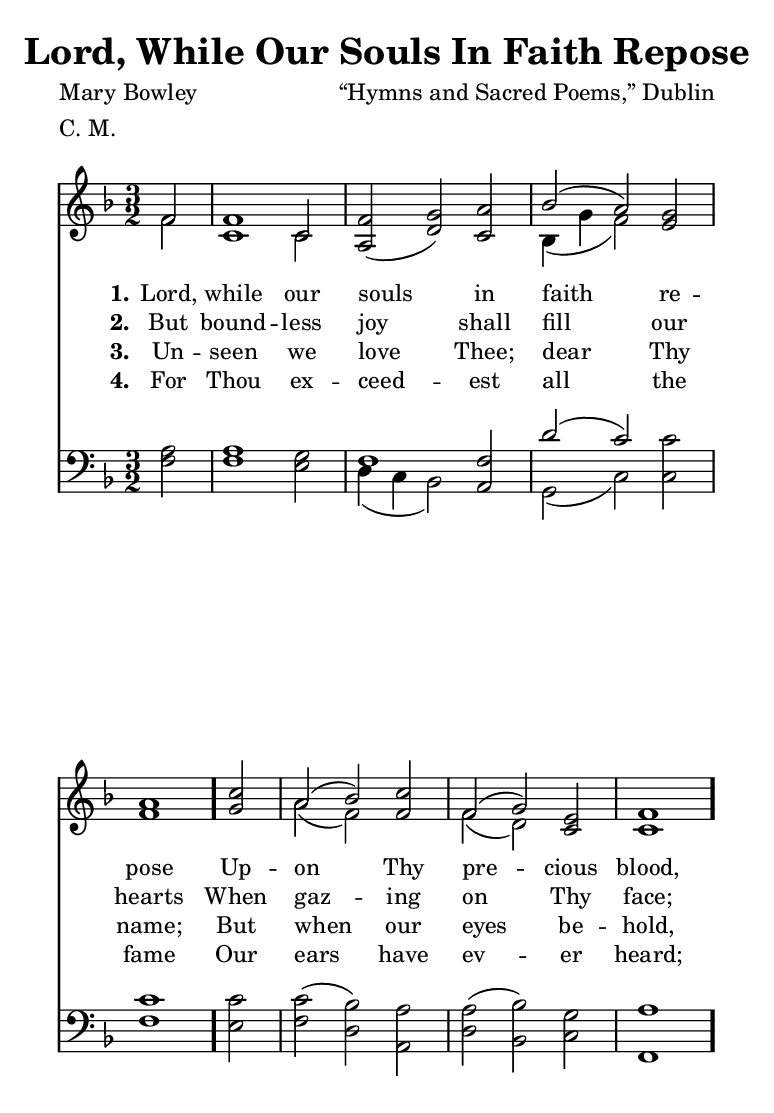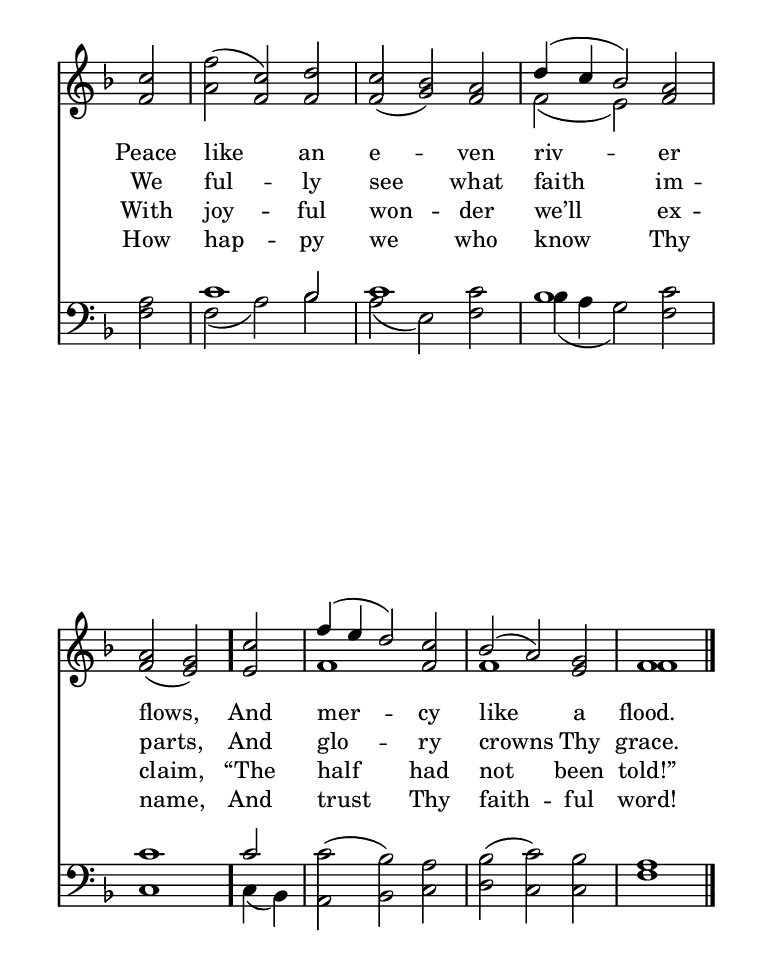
\include "common/global.ily"
\paper {
  \include "common/paper.ily"
  %ragged-bottom = ##t
  ragged-last-bottom = ##t
  %systems-per-page = ##f
  %page-count = ##f
  system-count = #(cond (is-eogsized 2) (#t #f))
}

\header{
  hymnnumber = "148"
  title = "Lord, While Our Souls In Faith Repose"
  tunename = "Irish"
  meter = "C. M."
  poet = "Mary Bowley"
  composer = "“Hymns and Sacred Poems,” Dublin"
  %copyright = ""
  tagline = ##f
}

% for fermata in MIDI
ta = { \tempo 2=90 }
tb = { \tempo 2=45 }

global = {
  \include "common/overrides.ily"
  \override Staff.TimeSignature.style = #'numbered
  \time 3/2
  \override Score.MetronomeMark.transparent = ##t % hide all fermata changes too
  \ta
  \key f \major
  \partial 2
  \autoBeamOff
}

notesSoprano = {
\global
\relative c' {

  f2 | f1 c2 | f(g) a | bes( a) g | a1
  c2 | a( bes) c | f,( g) e | f1
  c'2 | f( c) d | c( bes) a | d4( c bes2) a | a( g)
  c | f4( e d2) c | bes( a) g | f1
  \bar "|."

}
}

notesAlto = {
\global
\relative e' {

  f2 | c1 c2 | a( d) c | bes4( g' f2) e | f1
  g2 | a( f) f | f( d) c | c1
  f2 | a( f) f | f( g) f | f( e) f | f( e)
  e | f1 f2 | f1 e2 | f1

}
}

notesTenor = {
\global
\relative a {

  a2 | a1 g2 | f1 f2 | d'2( c) c | c1
  c2 | c( bes) a | a( bes) g | a1
  a2 | c1 bes2 | c1 c2 | bes1 c2 | c1
  c2 | c( bes) a | bes( c) bes | a1

}
}

notesBass = {
\global
\relative f {

  f2 | f1 e2 | d4( c bes2) a | g( c) c | f1
  e2 | f( d) a | d( bes) c | f,1
  f'2 | f( a) bes | a( e) f | bes4( a g2) f2 | c1
  c4( bes) | a2( bes) c | d( c) c | f1

}
}

wordsA = \lyricmode {
\set stanza = "1."

Lord, while our souls in faith re -- pose \bar "."
Up -- on Thy pre -- cious blood, \bar "." \eogbreak
Peace like an e -- ven riv -- er flows, \bar "."
And mer -- cy like a flood. \bar "."

}

wordsB = \lyricmode {
\set stanza = "2."

But bound -- less joy shall fill our hearts
When gaz -- ing on Thy face;
We ful -- ly see what faith im -- parts,
And glo -- ry crowns Thy grace.

}

wordsC = \lyricmode {
\set stanza = "3."

Un -- seen we love Thee; dear Thy name;
But when our eyes be -- hold,
With joy -- ful won -- der we’ll ex -- claim,
“The half had not been told!”

}

wordsD = \lyricmode {
\set stanza = "4."

For Thou ex -- ceed -- est all the fame
Our ears have ev -- er heard;
How hap -- py we who know Thy name,
And trust Thy faith -- ful word!

}

\score {
  \context ChoirStaff <<
    \context Staff = upper <<
      \set Staff.autoBeaming = ##f
      \set ChoirStaff.systemStartDelimiter = #'SystemStartBar
      \set ChoirStaff.printPartCombineTexts = ##f
      \partcombine #'(2 . 9) \notesSoprano \notesAlto
      \context NullVoice = sopranos { \voiceOne << \notesSoprano >> }
      \context NullVoice = altos { \voiceTwo << \notesAlto >> }
      \context Lyrics = one   \lyricsto sopranos \wordsA
      \context Lyrics = two   \lyricsto sopranos \wordsB
      \context Lyrics = three \lyricsto sopranos \wordsC
      \context Lyrics = four  \lyricsto sopranos \wordsD
    >>
    \context Staff = men <<
      \set Staff.autoBeaming = ##f
      \clef bass
      \set ChoirStaff.printPartCombineTexts = ##f
      \partcombine #'(2 . 9) \notesTenor \notesBass
      \context NullVoice = tenors { \voiceOne << \notesTenor >> }
      \context NullVoice = basses { \voiceTwo << \notesBass >> }
    >>
  >>
  \layout {
    \include "common/layout.ily"
  }
  \midi{
    \include "common/midi.ily"
  }
}

\version "2.19.49"  % necessary for upgrading to future LilyPond versions.

% vi:set et ts=2 sw=2 ai nocindent syntax=lilypond:
